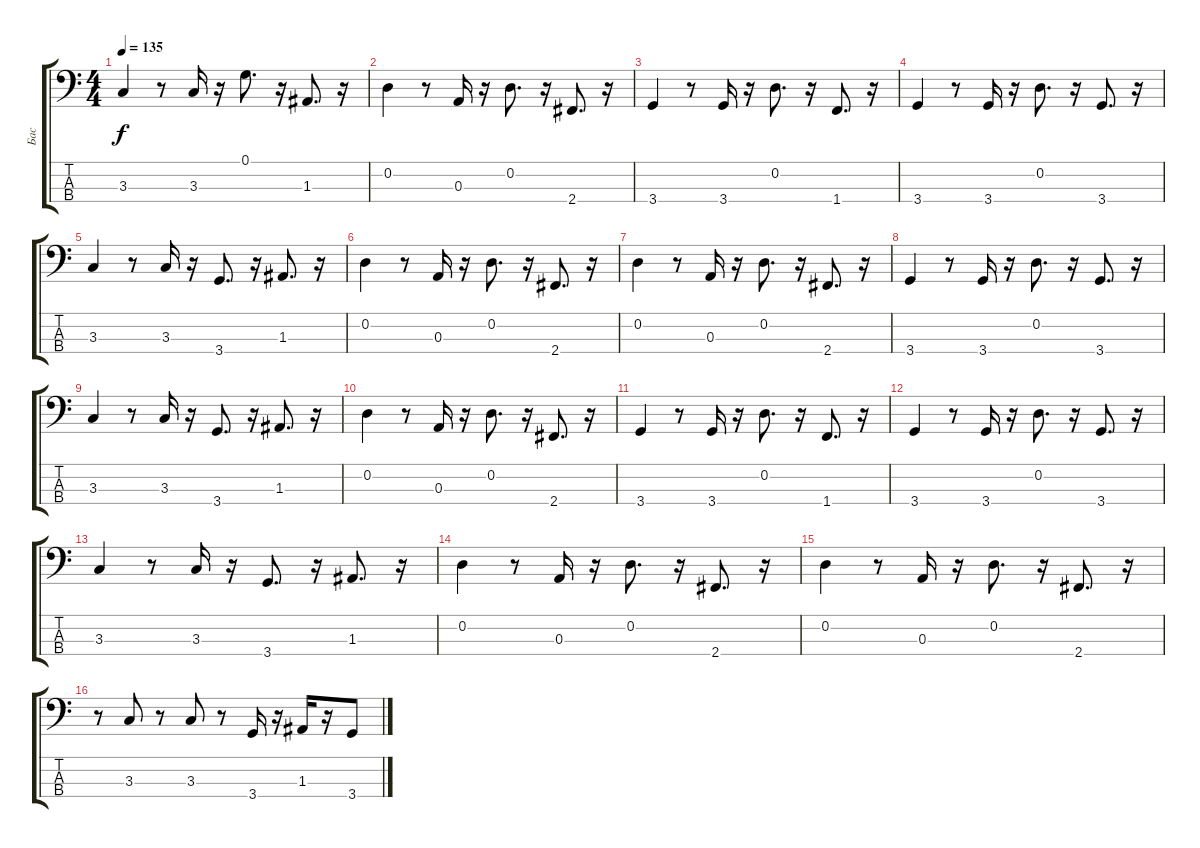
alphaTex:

\track ("Бас" "Бас") {instrument electricbassfinger}
\staff {score tabs}
\tuning (G2 D2 A1 E1) {hide}
\ts (4 4)
\tempo 135
\clef f4
\ks c
3.3.4{dy f} r.8 3.3.16 r.16 0.1.8{d} r.16 1.3.8{d} r.16 |
0.2.4 r.8 0.3.16 r.16 0.2.8{d} r.16 2.4.8{d} r.16 |
3.4.4 r.8 3.4.16 r.16 0.2.8{d} r.16 1.4.8{d} r.16 |
3.4.4 r.8 3.4.16 r.16 0.2.8{d} r.16 3.4.8{d} r.16 |
3.3.4 r.8 3.3.16 r.16 3.4.8{d} r.16 1.3.8{d} r.16 |
0.2.4 r.8 0.3.16 r.16 0.2.8{d} r.16 2.4.8{d} r.16 |
0.2.4 r.8 0.3.16 r.16 0.2.8{d} r.16 2.4.8{d} r.16 |
3.4.4 r.8 3.4.16 r.16 0.2.8{d} r.16 3.4.8{d} r.16 |
3.3.4 r.8 3.3.16 r.16 3.4.8{d} r.16 1.3.8{d} r.16 |
0.2.4 r.8 0.3.16 r.16 0.2.8{d} r.16 2.4.8{d} r.16 |
3.4.4 r.8 3.4.16 r.16 0.2.8{d} r.16 1.4.8{d} r.16 |
3.4.4 r.8 3.4.16 r.16 0.2.8{d} r.16 3.4.8{d} r.16 |
3.3.4 r.8 3.3.16 r.16 3.4.8{d} r.16 1.3.8{d} r.16 |
0.2.4 r.8 0.3.16 r.16 0.2.8{d} r.16 2.4.8{d} r.16 |
0.2.4 r.8 0.3.16 r.16 0.2.8{d} r.16 2.4.8{d} r.16 |
r.8 3.3.8 r.8 3.3.8 r.8 3.4.16 r.16 1.3.16 r.16 3.4.8
